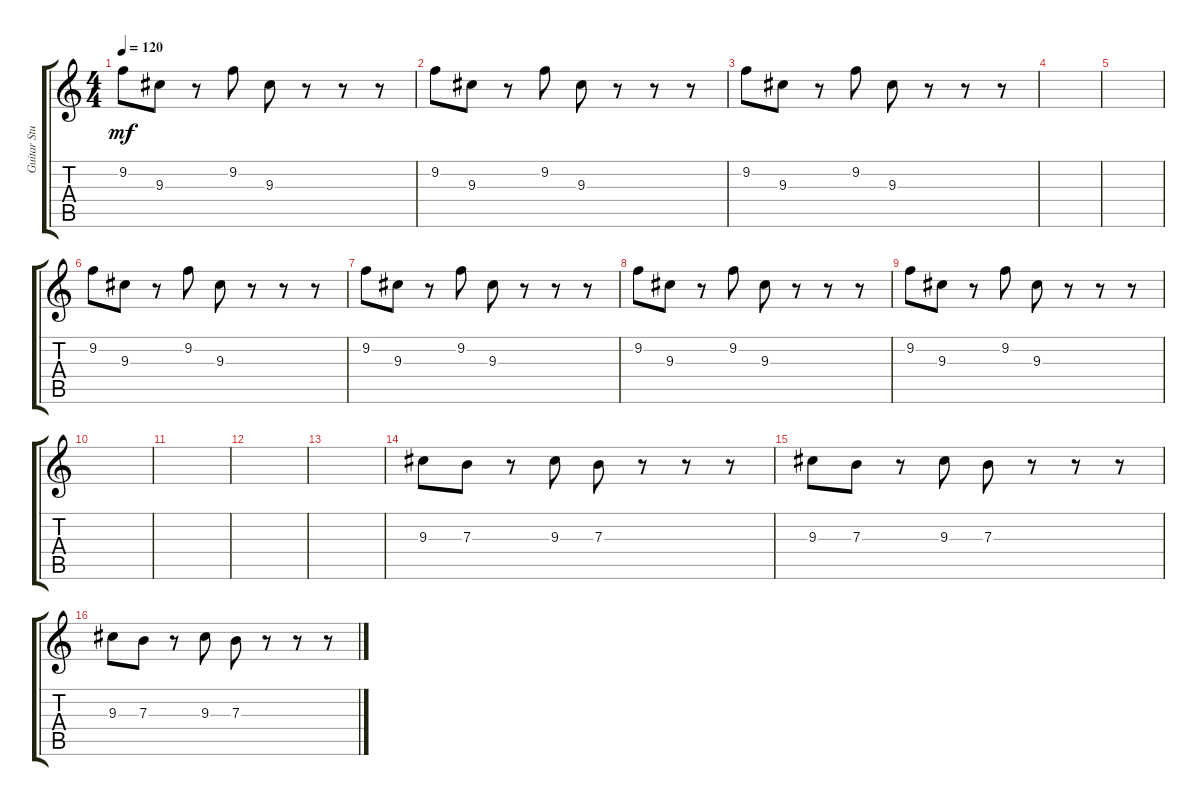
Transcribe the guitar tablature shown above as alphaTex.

\track ("Guitar Studio" "Guitar Stu") {instrument overdrivenguitar}
\staff {score tabs}
\tuning (Db4 Ab3 E3 B2 Gb2 B1) {hide}
\ts (4 4)
\tempo 120
\clef g2
\ks c
9.2.8{dy mf} 9.3.8 r.8 9.2.8 9.3.8 r.8 r.8 r.8 |
9.2.8 9.3.8 r.8 9.2.8 9.3.8 r.8 r.8 r.8 |
9.2.8 9.3.8 r.8 9.2.8 9.3.8 r.8 r.8 r.8 |
|
|
9.2.8 9.3.8 r.8 9.2.8 9.3.8 r.8 r.8 r.8 |
9.2.8 9.3.8 r.8 9.2.8 9.3.8 r.8 r.8 r.8 |
9.2.8 9.3.8 r.8 9.2.8 9.3.8 r.8 r.8 r.8 |
9.2.8 9.3.8 r.8 9.2.8 9.3.8 r.8 r.8 r.8 |
|
|
|
|
9.3.8 7.3.8 r.8 9.3.8 7.3.8 r.8 r.8 r.8 |
9.3.8 7.3.8 r.8 9.3.8 7.3.8 r.8 r.8 r.8 |
9.3.8 7.3.8 r.8 9.3.8 7.3.8 r.8 r.8 r.8
